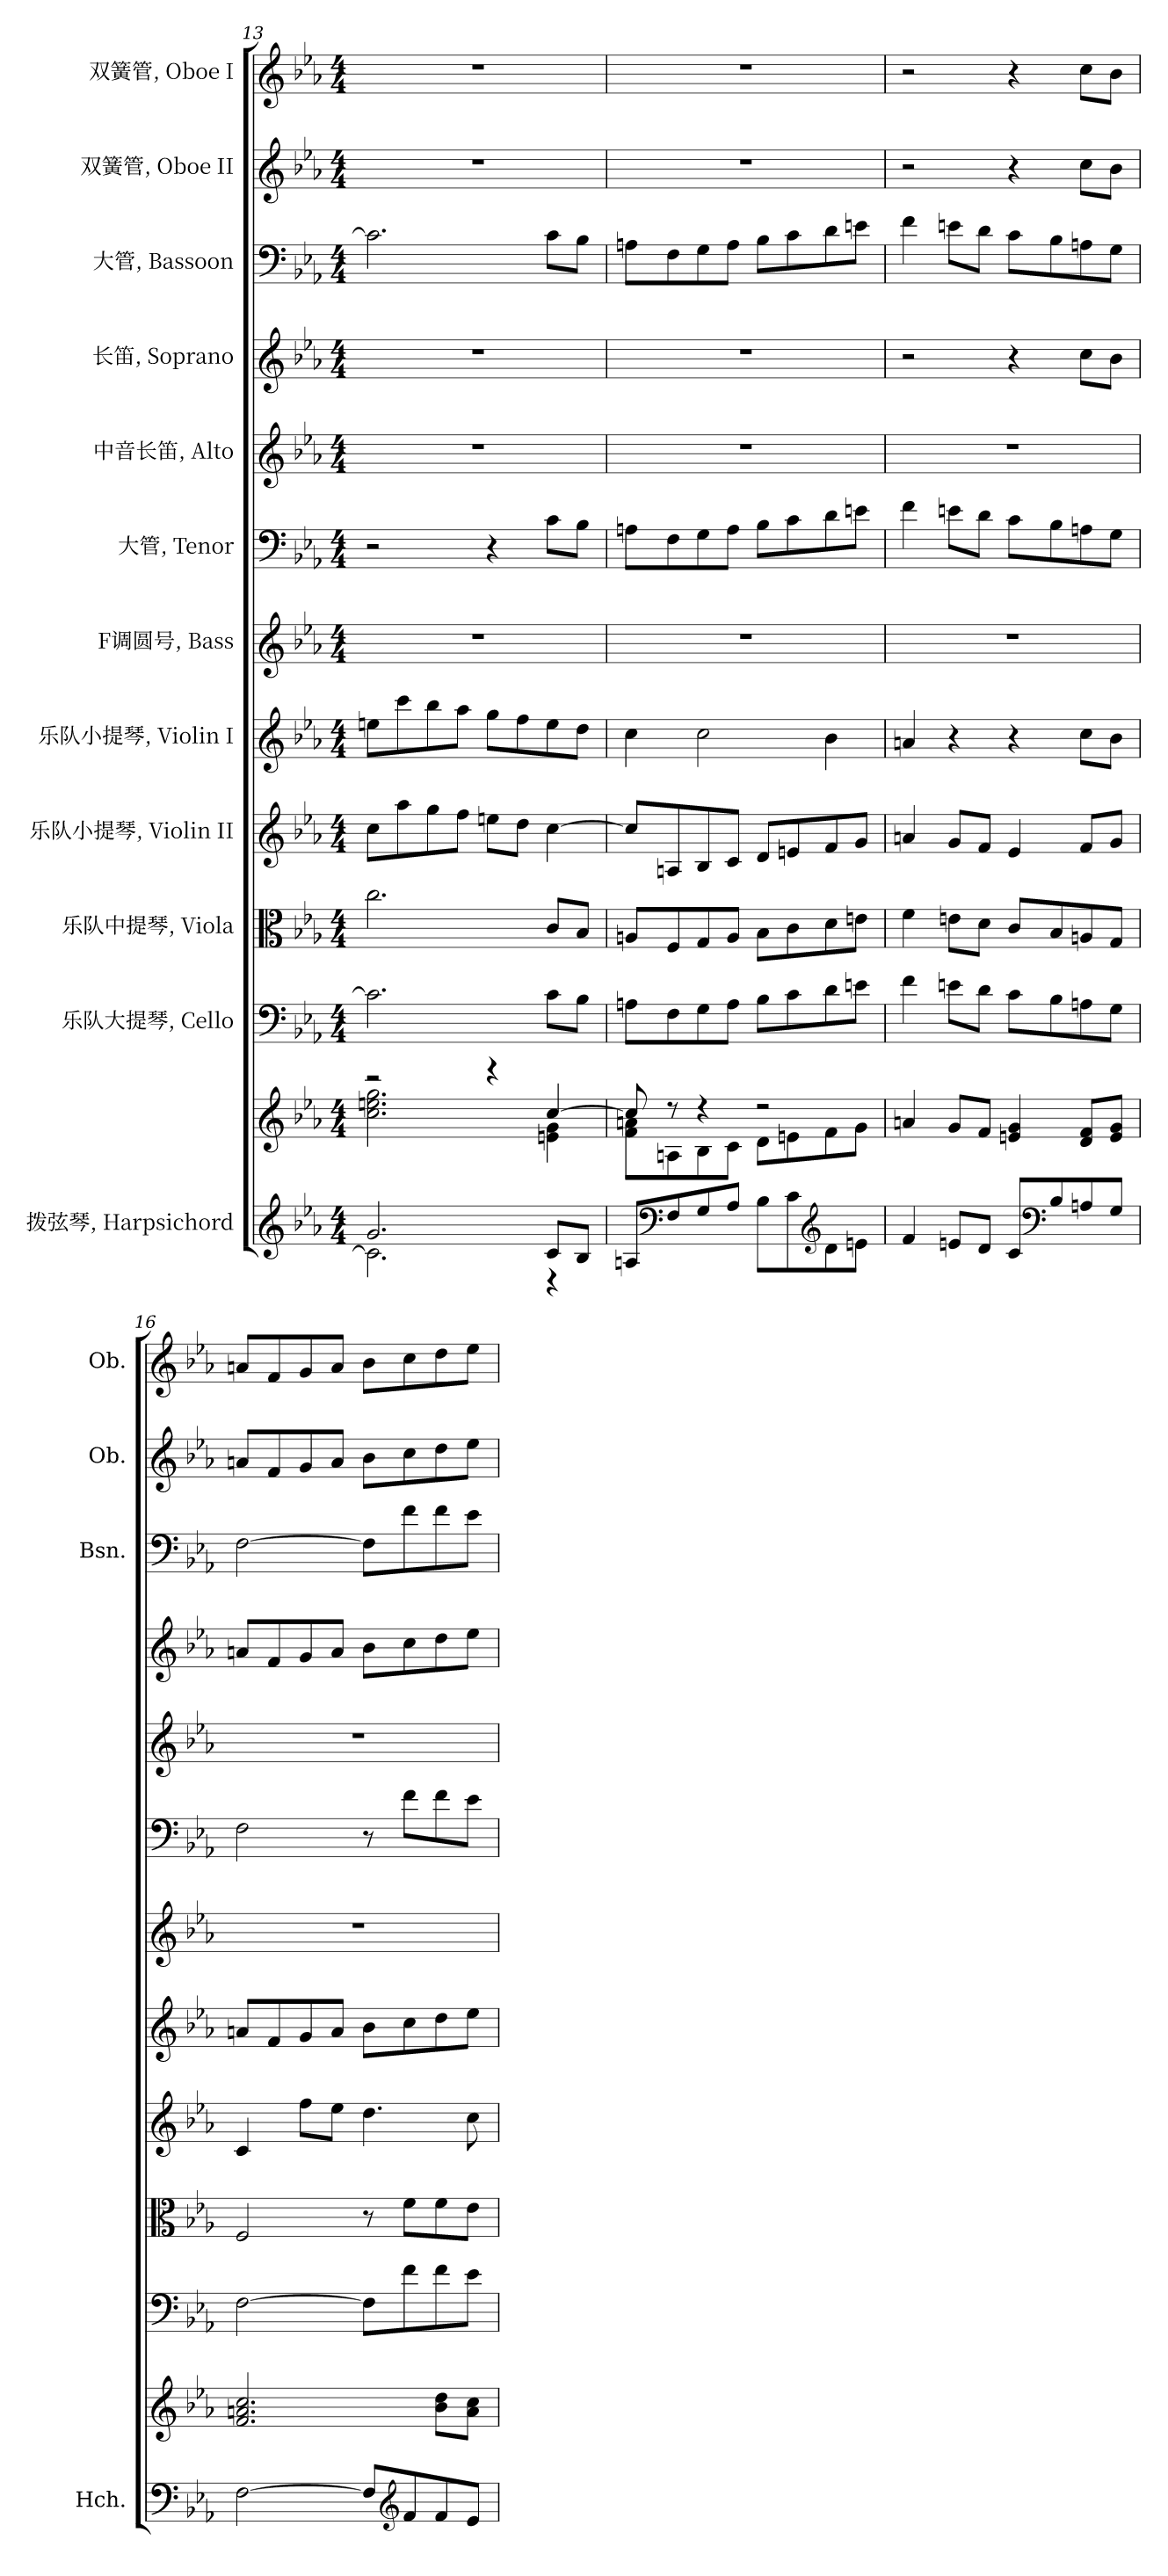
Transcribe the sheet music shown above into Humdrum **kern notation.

**kern	**kern	**kern	**kern	**kern	**kern	**kern	**kern	**kern	**kern	**kern	**kern	**kern
*part12	*part12	*part11	*part10	*part9	*part8	*part7	*part6	*part5	*part4	*part3	*part2	*part1
*staff13	*staff12	*staff11	*staff10	*staff9	*staff8	*staff7	*staff6	*staff5	*staff4	*staff3	*staff2	*staff1
*I"拨弦琴, Harpsichord	*	*I"乐队大提琴, Cello	*I"乐队中提琴, Viola	*I"乐队小提琴, Violin II	*I"乐队小提琴, Violin I	*I"F调圆号, Bass	*I"大管, Tenor	*I"中音长笛, Alto	*I"长笛, Soprano	*I"大管, Bassoon	*I"双簧管, Oboe II	*I"双簧管, Oboe I
*I'Hch.	*	*	*	*	*	*	*	*	*	*I'Bsn.	*I'Ob.	*I'Ob.
!!LO:PB:g=z
*clefG2	*clefG2	*clefF4	*clefC3	*clefG2	*clefG2	*clefG2	*clefF4	*clefG2	*clefG2	*clefF4	*clefG2	*clefG2
*	*	*	*	*	*	*ITrd4c7	*	*ITrd3c5	*	*	*	*
*k[b-e-a-]	*k[b-e-a-]	*k[b-e-a-]	*k[b-e-a-]	*k[b-e-a-]	*k[b-e-a-]	*k[b-e-a-d-]	*k[b-e-a-]	*k[b-e-]	*k[b-e-a-]	*k[b-e-a-]	*k[b-e-a-]	*k[b-e-a-]
*M4/4	*M4/4	*M4/4	*M4/4	*M4/4	*M4/4	*M4/4	*M4/4	*M4/4	*M4/4	*M4/4	*M4/4	*M4/4
=13	=13	=13	=13	=13	=13	=13	=13	=13	=13	=13	=13	=13
*^	*^	*	*	*	*	*	*	*	*	*	*	*
2.g/	2.c\]	2r	2.cc\ 2.een\ 2.gg\	2.c\]	2.cc\	8cc\L	8een\L	1r	2r	1r	1r	2.c\]	1r	1r
.	.	.	.	.	.	8aa-\	8ccc\	.	.	.	.	.	.	.
.	.	.	.	.	.	8gg\	8bb-\	.	.	.	.	.	.	.
.	.	.	.	.	.	8ff\J	8aa-\J	.	.	.	.	.	.	.
.	.	4r	.	.	.	8een\L	8gg\L	.	4r	.	.	.	.	.
.	.	.	.	.	.	8dd\J	8ff\	.	.	.	.	.	.	.
8c/L	4r	[4cc/	4en\ 4g\	8c\L	8c/L	[4cc\	8ee\	.	8c\L	.	.	8c\L	.	.
8B-/J	.	.	.	8B-\J	8B-/J	.	8dd\J	.	8B-\J	.	.	8B-\J	.	.
*v	*v	*	*	*	*	*	*	*	*	*	*	*	*	*
=14	=14	=14	=14	=14	=14	=14	=14	=14	=14	=14	=14	=14	=14
8An/L	8cc/]	8f\ 8an\L	8An\L	8An/L	8cc/L]	4cc\	1r	8An\L	1r	1r	8An\L	1r	1r
*clefF4	*	*	*	*	*	*	*	*	*	*	*	*	*
8F/	8r	8An\	8F\	8F/	8An/	.	.	8F\	.	.	8F\	.	.
8G/	4r	8B-\	8G\	8G/	8B-/	2cc\	.	8G\	.	.	8G\	.	.
8A/J	.	8c\J	8A\J	8A/J	8c/J	.	.	8A\J	.	.	8A\J	.	.
8B-\L	2r	8d\L	8B-\L	8B-\L	8d/L	.	.	8B-\L	.	.	8B-\L	.	.
8c\	.	8en\	8c\	8c\	8en/	.	.	8c\	.	.	8c\	.	.
*clefG2	*	*	*	*	*	*	*	*	*	*	*	*	*
8d\	.	8f\	8d\	8d\	8f/	4b-\	.	8d\	.	.	8d\	.	.
8en\J	.	8g\J	8en\J	8en\J	8g/J	.	.	8en\J	.	.	8en\J	.	.
*	*v	*v	*	*	*	*	*	*	*	*	*	*	*
=15	=15	=15	=15	=15	=15	=15	=15	=15	=15	=15	=15	=15
4f/	4an/	4f\	4f\	4an/	4an/	1r	4f\	1r	2r	4f\	2r	2r
8en/L	8g/L	8en\L	8en\L	8g/L	4r	.	8en\L	.	.	8en\L	.	.
8d/J	8f/J	8d\J	8d\J	8f/J	.	.	8d\J	.	.	8d\J	.	.
8c/L	4en/ 4g/	8c\L	8c/L	4e-/	4r	.	8c\L	.	4r	8c\L	4r	4r
*clefF4	*	*	*	*	*	*	*	*	*	*	*	*
8B-/	.	8B-\	8B-/	.	.	.	8B-\	.	.	8B-\	.	.
8An/	8d/ 8f/L	8An\	8An/	8f/L	8cc\L	.	8An\	.	8cc\L	8An\	8cc\L	8cc\L
8G/J	8e/ 8g/J	8G\J	8G/J	8g/J	8b-\J	.	8G\J	.	8b-\J	8G\J	8b-\J	8b-\J
!!LO:PB:g=z
=16	=16	=16	=16	=16	=16	=16	=16	=16	=16	=16	=16	=16
[2F\	2.f/ 2.an/ 2.cc/	[2F\	2F/	4c/	8an/L	1r	2F\	1r	8an/L	[2F\	8an/L	8an/L
.	.	.	.	.	8f/	.	.	.	8f/	.	8f/	8f/
.	.	.	.	8ff\L	8g/	.	.	.	8g/	.	8g/	8g/
.	.	.	.	8ee-\J	8a/J	.	.	.	8a/J	.	8a/J	8a/J
8F/L]	.	8F\L]	8r	4.dd\	8b-\L	.	8r	.	8b-\L	8F\L]	8b-\L	8b-\L
*clefG2	*	*	*	*	*	*	*	*	*	*	*	*
8f/	.	8f\	8f\L	.	8cc\	.	8f\L	.	8cc\	8f\	8cc\	8cc\
8f/	8b-\ 8dd\L	8f\	8f\	.	8dd\	.	8f\	.	8dd\	8f\	8dd\	8dd\
8e-/J	8a\ 8cc\J	8e-\J	8e-\J	8cc\	8ee-\J	.	8e-\J	.	8ee-\J	8e-\J	8ee-\J	8ee-\J
=	=	=	=	=	=	=	=	=	=	=	=	=
*-	*-	*-	*-	*-	*-	*-	*-	*-	*-	*-	*-	*-
